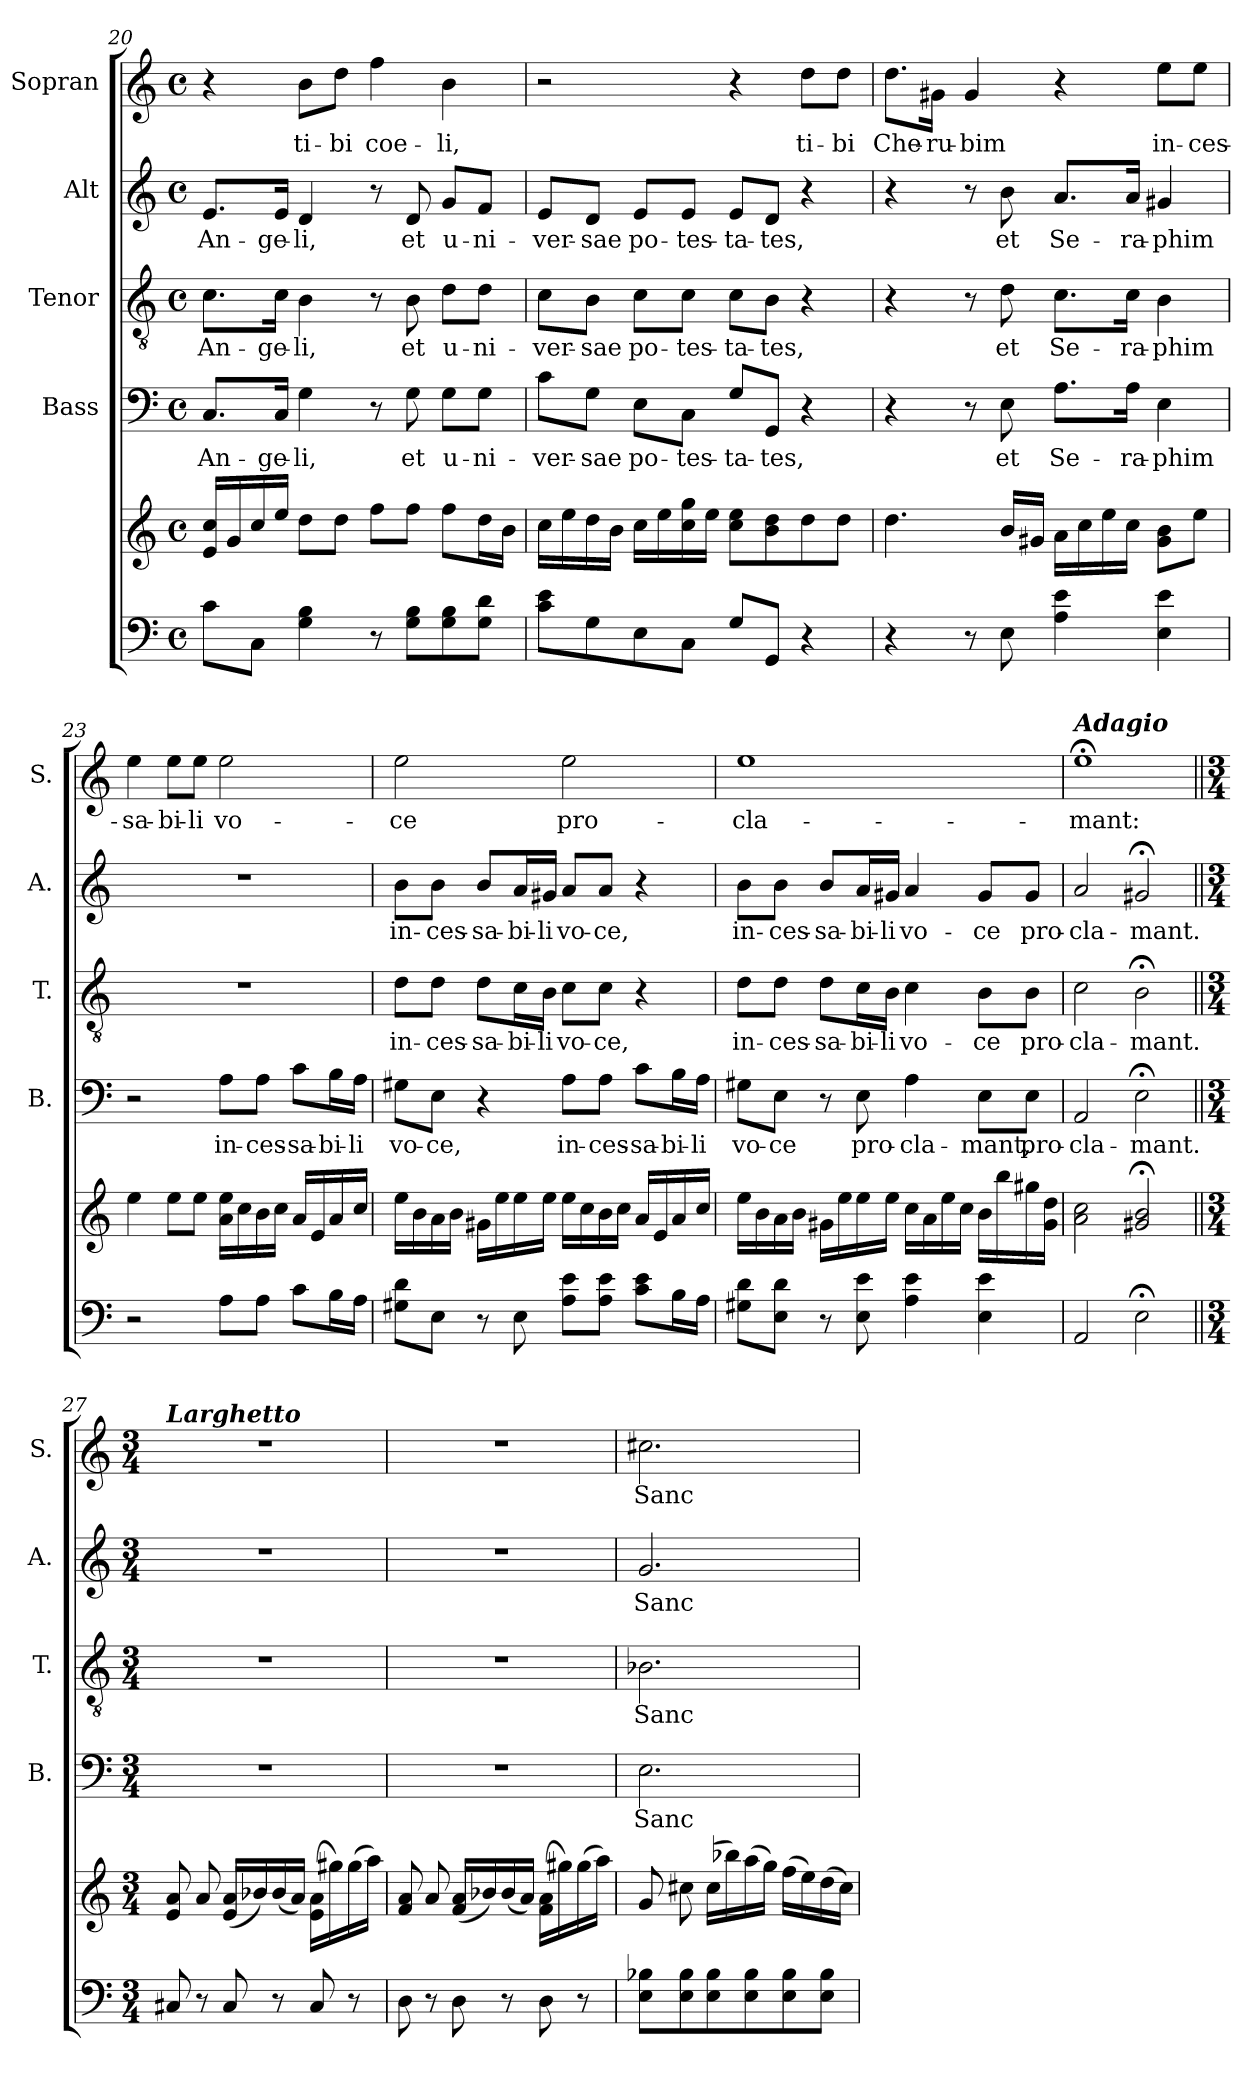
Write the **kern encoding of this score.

**kern	**kern	**kern	**text	**kern	**text	**kern	**text	**kern	**text
*part5	*part5	*part4	*part4	*part3	*part3	*part2	*part2	*part1	*part1
*staff6	*staff5	*staff4	*staff4	*staff3	*staff3	*staff2	*staff2	*staff1	*staff1
*	*	*I"Bass	*	*I"Tenor	*	*I"Alt	*	*I"Sopran	*
*	*	*I'B.	*	*I'T.	*	*I'A.	*	*I'S.	*
*clefF4	*clefG2	*clefF4	*	*clefGv2	*	*clefG2	*	*clefG2	*
*k[]	*k[]	*k[]	*	*k[]	*	*k[]	*	*k[]	*
*C:	*C:	*C:	*	*C:	*	*C:	*	*C:	*
*M4/4	*M4/4	*M4/4	*	*M4/4	*	*M4/4	*	*M4/4	*
*met(c)	*met(c)	*met(c)	*	*met(c)	*	*met(c)	*	*met(c)	*
=20	=20	=20	=20	=20	=20	=20	=20	=20	=20
!	!	!	!LO:LY:b	!	!LO:LY:b	!	!LO:LY:b	!	!
8c\L	16e/ 16cc/LL	8.C/L	An-	8.c\L	An-	8.e/L	An-	4r	.
.	16g/	.	.	.	.	.	.	.	.
8C\J	16cc/	.	.	.	.	.	.	.	.
!	!	!	!LO:LY:b	!	!LO:LY:b	!	!LO:LY:b	!	!
.	16ee/JJ	16C/Jk	-ge-	16c\Jk	-ge-	16e/Jk	-ge-	.	.
!	!	!	!LO:LY:b	!	!LO:LY:b	!	!LO:LY:b	!	!LO:LY:b
4G\ 4B\	8dd\L	4G\	-li,	4B\	-li,	4d/	-li,	8b\L	ti-
!	!	!	!	!	!	!	!	!	!LO:LY:b
.	8dd\J	.	.	.	.	.	.	8dd\J	-bi
!	!	!	!	!	!	!	!	!	!LO:LY:b
8r	8ff\L	8r	.	8r	.	8r	.	4ff\	coe-
!	!	!	!LO:LY:b	!	!LO:LY:b	!	!LO:LY:b	!	!
8G\ 8B\L	8ff\J	8G\	et	8B\	et	8d/	et	.	.
!	!	!	!LO:LY:b	!	!LO:LY:b	!	!LO:LY:b	!	!LO:LY:b
8G\ 8B\	8ff\L	8G\L	u-	8d\L	u-	8g/L	u-	4b\	-li,
!	!	!	!LO:LY:b	!	!LO:LY:b	!	!LO:LY:b	!	!
8G\ 8d\J	16dd\L	8G\J	-ni-	8d\J	-ni-	8f/J	-ni-	.	.
.	16b\JJ	.	.	.	.	.	.	.	.
=21	=21	=21	=21	=21	=21	=21	=21	=21	=21
!	!	!	!LO:LY:b	!	!LO:LY:b	!	!LO:LY:b	!	!
8c\ 8e\L	16cc\LL	8c\L	-ver-	8c\L	-ver-	8e/L	-ver-	2r	.
.	16ee\	.	.	.	.	.	.	.	.
!	!	!	!LO:LY:b	!	!LO:LY:b	!	!LO:LY:b	!	!
8G\	16dd\	8G\J	-sae	8B\J	-sae	8d/J	-sae	.	.
.	16b\JJ	.	.	.	.	.	.	.	.
!	!	!	!LO:LY:b	!	!LO:LY:b	!	!LO:LY:b	!	!
8E\	16cc\LL	8E\L	po-	8c\L	po-	8e/L	po-	.	.
.	16ee\	.	.	.	.	.	.	.	.
!	!	!	!LO:LY:b	!	!LO:LY:b	!	!LO:LY:b	!	!
8C\J	16cc\ 16gg\	8C\J	-tes-	8c\J	-tes-	8e/J	-tes-	.	.
.	16ee\JJ	.	.	.	.	.	.	.	.
!	!	!	!LO:LY:b	!	!LO:LY:b	!	!LO:LY:b	!	!
8G/L	8cc\ 8ee\L	8G/L	-ta-	8c\L	-ta-	8e/L	-ta-	4r	.
!	!	!	!LO:LY:b	!	!LO:LY:b	!	!LO:LY:b	!	!
8GG/J	8b\ 8dd\	8GG/J	-tes,	8B\J	-tes,	8d/J	-tes,	.	.
!	!	!	!	!	!	!	!	!	!LO:LY:b
4r	8dd\	4r	.	4r	.	4r	.	8dd\L	ti-
!	!	!	!	!	!	!	!	!	!LO:LY:b
.	8dd\J	.	.	.	.	.	.	8dd\J	-bi
!!LO:PB:g=z
=22	=22	=22	=22	=22	=22	=22	=22	=22	=22
!	!	!	!	!	!	!	!	!	!LO:LY:b
4r	4.dd\	4r	.	4r	.	4r	.	8.dd\L	Che-
!	!	!	!	!	!	!	!	!	!LO:LY:b
.	.	.	.	.	.	.	.	16g#X\Jk	-ru-
!	!	!	!	!	!	!	!	!	!LO:LY:b
8r	.	8r	.	8r	.	8r	.	4g#/	-bim
!	!	!	!LO:LY:b	!	!LO:LY:b	!	!LO:LY:b	!	!
8E\	16b/LL	8E\	et	8d\	et	8b\	et	.	.
.	16g#X/JJ	.	.	.	.	.	.	.	.
!	!	!	!LO:LY:b	!	!LO:LY:b	!	!LO:LY:b	!	!
4A\ 4e\	16a\LL	8.A\L	Se-	8.c\L	Se-	8.a/L	Se-	4r	.
.	16cc\	.	.	.	.	.	.	.	.
.	16ee\	.	.	.	.	.	.	.	.
!	!	!	!LO:LY:b	!	!LO:LY:b	!	!LO:LY:b	!	!
.	16cc\JJ	16A\Jk	-ra-	16c\Jk	-ra-	16a/Jk	-ra-	.	.
!	!	!	!LO:LY:b	!	!LO:LY:b	!	!LO:LY:b	!	!LO:LY:b
4E\ 4e\	8g#\ 8b\L	4E\	-phim	4B\	-phim	4g#X/	-phim	8ee\L	in-
!	!	!	!	!	!	!	!	!	!LO:LY:b
.	8ee\J	.	.	.	.	.	.	8ee\J	-ces-
=23	=23	=23	=23	=23	=23	=23	=23	=23	=23
!	!	!	!	!	!	!	!	!	!LO:LY:b
2r	4ee\	2r	.	1r	.	1r	.	4ee\	-sa-
!	!	!	!	!	!	!	!	!	!LO:LY:b
.	8ee\L	.	.	.	.	.	.	8ee\L	-bi-
!	!	!	!	!	!	!	!	!	!LO:LY:b
.	8ee\J	.	.	.	.	.	.	8ee\J	-li
!	!	!	!LO:LY:b	!	!	!	!	!	!LO:LY:b
8A\L	16a\ 16ee\LL	8A\L	in-	.	.	.	.	2ee\	vo-
.	16cc\	.	.	.	.	.	.	.	.
!	!	!	!LO:LY:b	!	!	!	!	!	!
8A\J	16b\	8A\J	-ces-	.	.	.	.	.	.
.	16cc\JJ	.	.	.	.	.	.	.	.
!	!	!	!LO:LY:b	!	!	!	!	!	!
8c\L	16a/LL	8c\L	-sa-	.	.	.	.	.	.
.	16e/	.	.	.	.	.	.	.	.
!	!	!	!LO:LY:b	!	!	!	!	!	!
16B\L	16a/	16B\L	-bi-	.	.	.	.	.	.
!	!	!	!LO:LY:b	!	!	!	!	!	!
16A\JJ	16cc/JJ	16A\JJ	-li	.	.	.	.	.	.
=24	=24	=24	=24	=24	=24	=24	=24	=24	=24
!	!	!	!LO:LY:b	!	!LO:LY:b	!	!LO:LY:b	!	!LO:LY:b
8G#X\ 8d\L	16ee\LL	8G#X\L	vo-	8d\L	in-	8b\L	in-	2ee\	-ce
.	16b\	.	.	.	.	.	.	.	.
!	!	!	!LO:LY:b	!	!LO:LY:b	!	!LO:LY:b	!	!
8E\J	16a\	8E\J	-ce,	8d\J	-ces-	8b\J	-ces-	.	.
.	16b\JJ	.	.	.	.	.	.	.	.
!	!	!	!	!	!LO:LY:b	!	!LO:LY:b	!	!
8r	16g#X\LL	4r	.	8d\L	-sa-	8b/L	-sa-	.	.
.	16ee\	.	.	.	.	.	.	.	.
!	!	!	!	!	!LO:LY:b	!	!LO:LY:b	!	!
8E\	16ee\	.	.	16c\L	-bi-	16a/L	-bi-	.	.
!	!	!	!	!	!LO:LY:b	!	!LO:LY:b	!	!
.	16ee\JJ	.	.	16B\JJ	-li	16g#X/JJ	-li	.	.
!	!	!	!LO:LY:b	!	!LO:LY:b	!	!LO:LY:b	!	!LO:LY:b
8A\ 8e\L	16ee\LL	8A\L	in-	8c\L	vo-	8a/L	vo-	2ee\	pro-
.	16cc\	.	.	.	.	.	.	.	.
!	!	!	!LO:LY:b	!	!LO:LY:b	!	!LO:LY:b	!	!
8A\ 8e\J	16b\	8A\J	-ces-	8c\J	-ce,	8a/J	-ce,	.	.
.	16cc\JJ	.	.	.	.	.	.	.	.
!	!	!	!LO:LY:b	!	!	!	!	!	!
8c\ 8e\L	16a/LL	8c\L	-sa-	4r	.	4r	.	.	.
.	16e/	.	.	.	.	.	.	.	.
!	!	!	!LO:LY:b	!	!	!	!	!	!
16B\L	16a/	16B\L	-bi-	.	.	.	.	.	.
!	!	!	!LO:LY:b	!	!	!	!	!	!
16A\JJ	16cc/JJ	16A\JJ	-li	.	.	.	.	.	.
!!LO:LB:g=z
=25	=25	=25	=25	=25	=25	=25	=25	=25	=25
!	!	!	!LO:LY:b	!	!LO:LY:b	!	!LO:LY:b	!	!LO:LY:b
8G#X\ 8d\L	16ee\LL	8G#X\L	vo-	8d\L	in-	8b\L	in-	1ee	-cla-
.	16b\	.	.	.	.	.	.	.	.
!	!	!	!LO:LY:b	!	!LO:LY:b	!	!LO:LY:b	!	!
8E\ 8d\J	16a\	8E\J	-ce	8d\J	-ces-	8b\J	-ces-	.	.
.	16b\JJ	.	.	.	.	.	.	.	.
!	!	!	!	!	!LO:LY:b	!	!LO:LY:b	!	!
8r	16g#X\LL	8r	.	8d\L	-sa-	8b/L	-sa-	.	.
.	16ee\	.	.	.	.	.	.	.	.
!	!	!	!LO:LY:b	!	!LO:LY:b	!	!LO:LY:b	!	!
8E\ 8e\	16ee\	8E\	pro-	16c\L	-bi-	16a/L	-bi-	.	.
!	!	!	!	!	!LO:LY:b	!	!LO:LY:b	!	!
.	16ee\JJ	.	.	16B\JJ	-li	16g#X/JJ	-li	.	.
!	!	!	!LO:LY:b	!	!LO:LY:b	!	!LO:LY:b	!	!
4A\ 4e\	16cc\LL	4A\	-cla-	4c\	vo-	4a/	vo-	.	.
.	16a\	.	.	.	.	.	.	.	.
.	16ee\	.	.	.	.	.	.	.	.
.	16cc\JJ	.	.	.	.	.	.	.	.
!	!	!	!LO:LY:b	!	!LO:LY:b	!	!LO:LY:b	!	!
4E\ 4e\	16b\LL	8E\L	-mant,	8B\L	-ce	8g#/L	-ce	.	.
.	16bb\	.	.	.	.	.	.	.	.
!	!	!	!LO:LY:b	!	!LO:LY:b	!	!LO:LY:b	!	!
.	16gg#X\	8E\J	pro-	8B\J	pro-	8g#/J	pro-	.	.
.	16g#\ 16dd\JJ	.	.	.	.	.	.	.	.
=26	=26	=26	=26	=26	=26	=26	=26	=26	=26
!	!	!	!	!	!	!	!	!LO:TX:a:Bi:t=Adagio	!
!	!	!	!LO:LY:b	!	!LO:LY:b	!	!LO:LY:b	!	!LO:LY:b
2AA/	2a\ 2cc\	2AA/	-cla-	2c\	-cla-	2a/	-cla-	1ee;<	-mant:
!	!	!	!LO:LY:b	!	!LO:LY:b	!	!LO:LY:b	!	!
2E;<\	2g#X/;< 2b/;<	2E;<\	-mant.	2B;<\	-mant.	2g#X;</	-mant.	.	.
=27||	=27||	=27||	=27||	=27||	=27||	=27||	=27||	=27||	=27||
*M3/4	*M3/4	*M3/4	*	*M3/4	*	*M3/4	*	*M3/4	*
!	!	!	!	!	!	!	!	!LO:TX:a:Bi:t=Larghetto	!
8C#X/	8e/ 8a/	2.r	.	2.r	.	2.r	.	2.r	.
8r	8a/	.	.	.	.	.	.	.	.
8C#/	(<16e/ 16a/LL	.	.	.	.	.	.	.	.
.	16b-X/)	.	.	.	.	.	.	.	.
8r	(<16b-/	.	.	.	.	.	.	.	.
.	16a/JJ)	.	.	.	.	.	.	.	.
8C#/	(>16e\ 16a\LL	.	.	.	.	.	.	.	.
.	16gg#X\)	.	.	.	.	.	.	.	.
8r	(>16gg#\	.	.	.	.	.	.	.	.
.	16aa\JJ)	.	.	.	.	.	.	.	.
=28	=28	=28	=28	=28	=28	=28	=28	=28	=28
8D\	8f/ 8a/	2.r	.	2.r	.	2.r	.	2.r	.
8r	8a/	.	.	.	.	.	.	.	.
8D\	(<16f/ 16a/LL	.	.	.	.	.	.	.	.
.	16b-X/)	.	.	.	.	.	.	.	.
8r	(<16b-/	.	.	.	.	.	.	.	.
.	16a/JJ)	.	.	.	.	.	.	.	.
8D\	(>16f\ 16a\LL	.	.	.	.	.	.	.	.
.	16gg#X\)	.	.	.	.	.	.	.	.
8r	(>16gg#\	.	.	.	.	.	.	.	.
.	16aa\JJ)	.	.	.	.	.	.	.	.
!!LO:PB:g=z
=29	=29	=29	=29	=29	=29	=29	=29	=29	=29
!	!	!	!LO:LY:b	!	!LO:LY:b	!	!LO:LY:b	!	!LO:LY:b
8E\ 8B-X\L	8g/	2.E\	Sanc-	2.B-X\	Sanc-	2.g/	Sanc-	2.cc#X\	Sanc-
8E\ 8B-\	8cc#X\	.	.	.	.	.	.	.	.
8E\ 8B-\	(>16cc#\LL	.	.	.	.	.	.	.	.
.	16bb-X\)	.	.	.	.	.	.	.	.
8E\ 8B-\	(>16aa\	.	.	.	.	.	.	.	.
.	16gg\JJ)	.	.	.	.	.	.	.	.
8E\ 8B-\	(>16ff\LL	.	.	.	.	.	.	.	.
.	16ee\)	.	.	.	.	.	.	.	.
8E\ 8B-\J	(>16dd\	.	.	.	.	.	.	.	.
.	16cc#\JJ)	.	.	.	.	.	.	.	.
=	=	=	=	=	=	=	=	=	=
*-	*-	*-	*-	*-	*-	*-	*-	*-	*-
